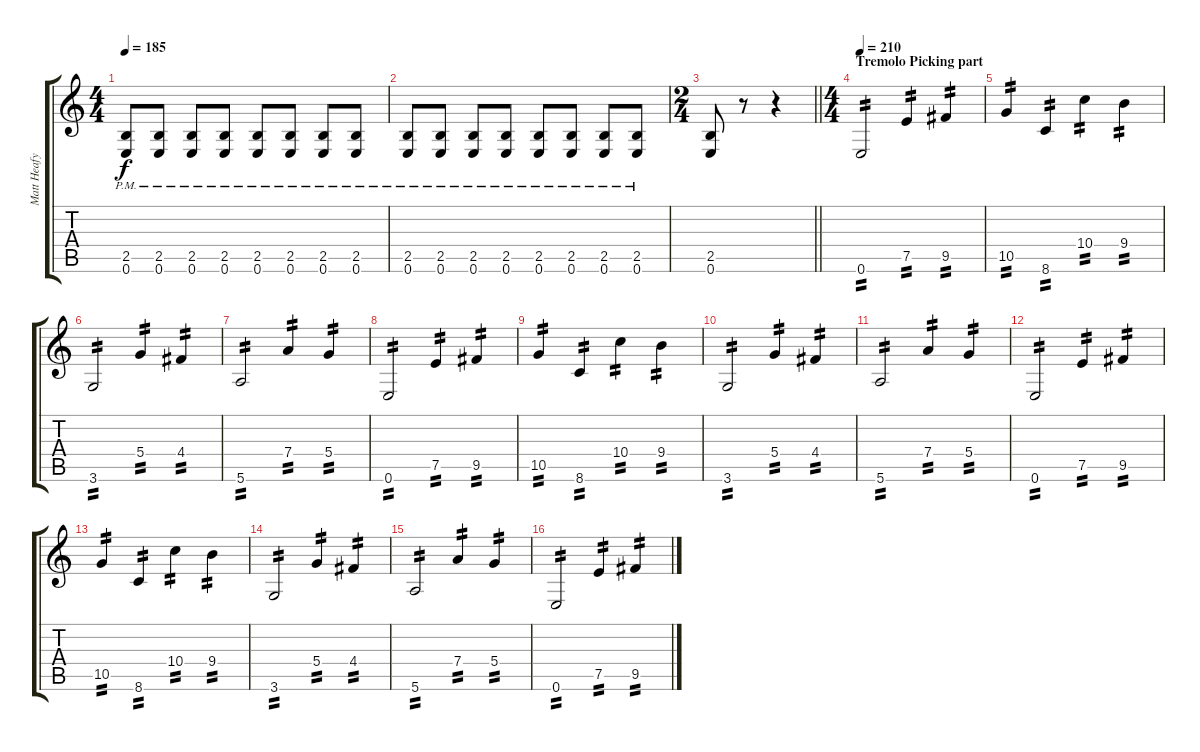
\track ("Matt Heafy" "Matt Heafy") {instrument distortionguitar}
\staff {score tabs}
\tuning (E4 B3 G3 D3 A2 E2) {hide}
\ts (4 4)
\tempo 185
\clef g2
\ks c
(2.5{pm} 0.6{pm}).8{dy f volume 15} (2.5{pm} 0.6{pm}).8 (2.5{pm} 0.6{pm}).8 (2.5{pm} 0.6{pm}).8 (2.5{pm} 0.6{pm}).8 (2.5{pm} 0.6{pm}).8 (2.5{pm} 0.6{pm}).8 (2.5{pm} 0.6{pm}).8 |
(2.5{pm} 0.6{pm}).8 (2.5{pm} 0.6{pm}).8 (2.5{pm} 0.6{pm}).8 (2.5{pm} 0.6{pm}).8 (2.5{pm} 0.6{pm}).8 (2.5{pm} 0.6{pm}).8 (2.5{pm} 0.6{pm}).8 (2.5{pm} 0.6{pm}).8 |
\ts (2 4)
\barLineRight lightlight
(2.5 0.6).8 r.8 r.4 |
\ts (4 4)
\section ("" "Tremolo Picking part")
\tempo 210
0.6.2{tp 2} 7.5.4{tp 2} 9.5.4{tp 2} |
10.5.4{tp 2} 8.6.4{tp 2} 10.4.4{tp 2} 9.4.4{tp 2} |
3.6.2{tp 2} 5.4.4{tp 2} 4.4.4{tp 2} |
5.6.2{tp 2} 7.4.4{tp 2} 5.4.4{tp 2} |
0.6.2{tp 2} 7.5.4{tp 2} 9.5.4{tp 2} |
10.5.4{tp 2} 8.6.4{tp 2} 10.4.4{tp 2} 9.4.4{tp 2} |
3.6.2{tp 2} 5.4.4{tp 2} 4.4.4{tp 2} |
5.6.2{tp 2} 7.4.4{tp 2} 5.4.4{tp 2} |
0.6.2{tp 2} 7.5.4{tp 2} 9.5.4{tp 2} |
10.5.4{tp 2} 8.6.4{tp 2} 10.4.4{tp 2} 9.4.4{tp 2} |
3.6.2{tp 2} 5.4.4{tp 2} 4.4.4{tp 2} |
5.6.2{tp 2} 7.4.4{tp 2} 5.4.4{tp 2} |
0.6.2{tp 2} 7.5.4{tp 2} 9.5.4{tp 2}
